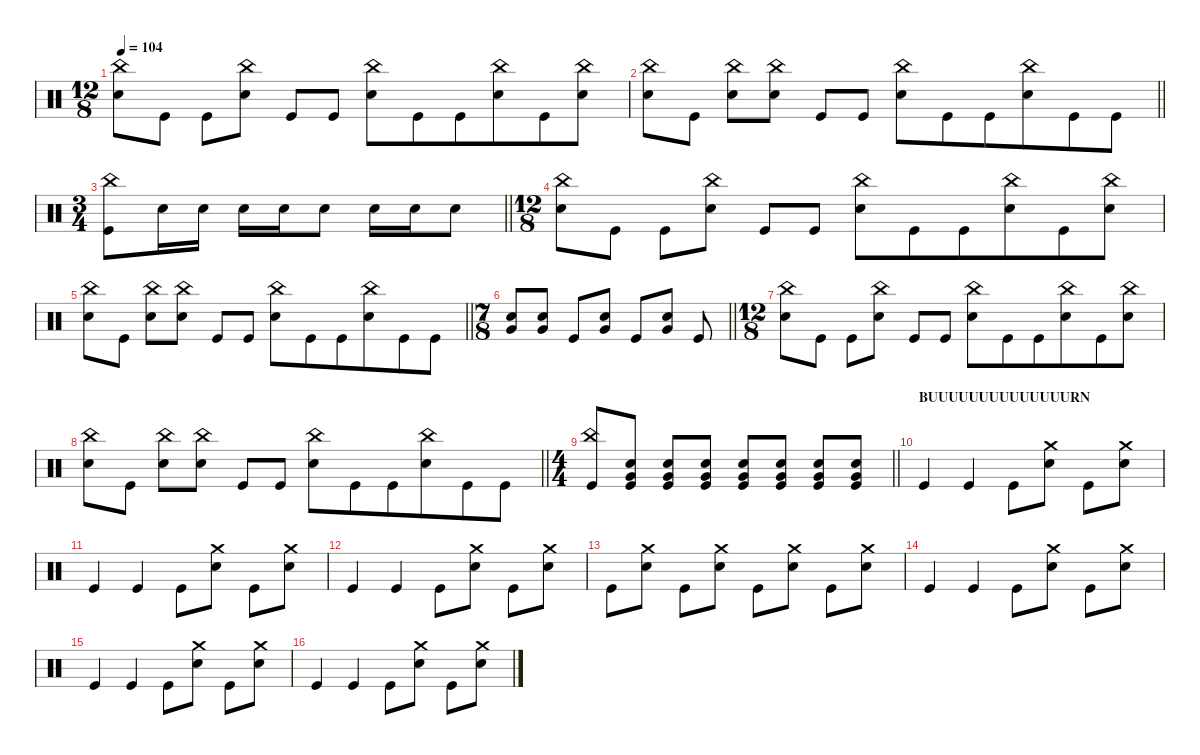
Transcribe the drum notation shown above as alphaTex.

\defaultSystemsLayout 4
\hideDynamics
\bracketExtendMode nobrackets
\singleTrackTrackNamePolicy hidden
\multiTrackTrackNamePolicy hidden
\firstSystemTrackNameMode fullname
\firstSystemTrackNameOrientation horizontal
\otherSystemsTrackNameOrientation horizontal
\track ("Drumkit" "drm.") {instrument percussion}
\staff {score}
\articulation defaults
\ts (12 8)
\beaming (8 2 2 2 6)
\tempo 104
\clef neutral
\ks c
("Snare (hit) 2" "China (hit)").8{dy f beam Down} "Kick (hit)".8{beam Down} "Kick (hit)".8{beam Down} ("Snare (hit) 2" "China (hit)").8{beam Down} "Kick (hit)".8{beam Up} "Kick (hit)".8{beam Up} ("Snare (hit) 2" "China (hit)").8{beam Down} "Kick (hit)".8{beam Down} "Kick (hit)".8{beam Down} ("Snare (hit) 2" "China (hit)").8{beam Down} "Kick (hit)".8{beam Down} ("Snare (hit) 2" "China (hit)").8{beam Down} |
\barLineRight lightlight
("Snare (hit) 2" "China (hit)").8{beam Down} "Kick (hit)".8{beam Down} ("Snare (hit) 2" "China (hit)").8{beam Down} ("Snare (hit) 2" "China (hit)").8{beam Down} "Kick (hit)".8{beam Up} "Kick (hit)".8{beam Up} ("Snare (hit) 2" "China (hit)").8{beam Down} "Kick (hit)".8{beam Down} "Kick (hit)".8{beam Down} ("Snare (hit) 2" "China (hit)").8{beam Down} "Kick (hit)".8{beam Down} "Kick (hit)".8{beam Down} |
\ts (3 4)
\beaming (8 2 2 2 2)
\barLineRight lightlight
("Kick (hit)" "China (hit)").8{beam Down} "Snare (hit) 2".16{beam Down} "Snare (hit) 2".16{beam Down} "Snare (hit) 2".16{beam Down} "Snare (hit) 2".16{beam Down} "Snare (hit) 2".8{beam Down} "Snare (hit) 2".16{beam Down} "Snare (hit) 2".16{beam Down} "Snare (hit) 2".8{beam Down} |
\ts (12 8)
\beaming (8 2 2 2 6)
("Snare (hit) 2" "China (hit)").8{beam Down} "Kick (hit)".8{beam Down} "Kick (hit)".8{beam Down} ("Snare (hit) 2" "China (hit)").8{beam Down} "Kick (hit)".8{beam Up} "Kick (hit)".8{beam Up} ("Snare (hit) 2" "China (hit)").8{beam Down} "Kick (hit)".8{beam Down} "Kick (hit)".8{beam Down} ("Snare (hit) 2" "China (hit)").8{beam Down} "Kick (hit)".8{beam Down} ("Snare (hit) 2" "China (hit)").8{beam Down} |
\barLineRight lightlight
("Snare (hit) 2" "China (hit)").8{beam Down} "Kick (hit)".8{beam Down} ("Snare (hit) 2" "China (hit)").8{beam Down} ("Snare (hit) 2" "China (hit)").8{beam Down} "Kick (hit)".8{beam Up} "Kick (hit)".8{beam Up} ("Snare (hit) 2" "China (hit)").8{beam Down} "Kick (hit)".8{beam Down} "Kick (hit)".8{beam Down} ("Snare (hit) 2" "China (hit)").8{beam Down} "Kick (hit)".8{beam Down} "Kick (hit)".8{beam Down} |
\ts (7 8)
\beaming (8 2 2 2 2)
\barLineRight lightlight
("Snare (hit) 2" "Very Low Tom (hit)").8{beam Up} ("Snare (hit) 2" "Very Low Tom (hit)").8{beam Up} "Kick (hit)".8{beam Up} ("Snare (hit) 2" "Very Low Tom (hit)").8{beam Up} "Kick (hit)".8{beam Up} ("Snare (hit) 2" "Very Low Tom (hit)").8{beam Up} "Kick (hit)".8{beam Up} |
\ts (12 8)
\beaming (8 2 2 2 6)
("Snare (hit) 2" "China (hit)").8{beam Down} "Kick (hit)".8{beam Down} "Kick (hit)".8{beam Down} ("Snare (hit) 2" "China (hit)").8{beam Down} "Kick (hit)".8{beam Up} "Kick (hit)".8{beam Up} ("Snare (hit) 2" "China (hit)").8{beam Down} "Kick (hit)".8{beam Down} "Kick (hit)".8{beam Down} ("Snare (hit) 2" "China (hit)").8{beam Down} "Kick (hit)".8{beam Down} ("Snare (hit) 2" "China (hit)").8{beam Down} |
\barLineRight lightlight
("Snare (hit) 2" "China (hit)").8{beam Down} "Kick (hit)".8{beam Down} ("Snare (hit) 2" "China (hit)").8{beam Down} ("Snare (hit) 2" "China (hit)").8{beam Down} "Kick (hit)".8{beam Up} "Kick (hit)".8{beam Up} ("Snare (hit) 2" "China (hit)").8{beam Down} "Kick (hit)".8{beam Down} "Kick (hit)".8{beam Down} ("Snare (hit) 2" "China (hit)").8{beam Down} "Kick (hit)".8{beam Down} "Kick (hit)".8{beam Down} |
\ts (4 4)
\beaming (8 2 2 2 2)
\barLineRight lightlight
("Kick (hit)" "China (hit)").8{beam Up} ("Kick (hit)" "Very Low Tom (hit)" "Snare (hit) 2").8{dy ppp beam Up} ("Kick (hit)" "Very Low Tom (hit)" "Snare (hit) 2").8{dy pp beam Up} ("Kick (hit)" "Very Low Tom (hit)" "Snare (hit) 2").8{dy p beam Up} ("Kick (hit)" "Very Low Tom (hit)" "Snare (hit) 2").8{dy mp beam Up} ("Kick (hit)" "Very Low Tom (hit)" "Snare (hit) 2").8{dy mf beam Up} ("Kick (hit)" "Very Low Tom (hit)" "Snare (hit) 2").8{dy f beam Up} ("Kick (hit)" "Very Low Tom (hit)" "Snare (hit) 2").8{beam Up} |
\section ("" "BUUUUUUUUUUUUUURN")
"Kick (hit)".4{beam Up} "Kick (hit)".4{beam Up} "Kick (hit)".8{beam Down} ("Snare (hit) 2" "Crash medium (hit)").8{beam Down} "Kick (hit)".8{beam Down} ("Snare (hit) 2" "Crash medium (hit)").8{beam Down} |
"Kick (hit)".4{beam Up} "Kick (hit)".4{beam Up} "Kick (hit)".8{beam Down} ("Snare (hit) 2" "Crash medium (hit)").8{beam Down} "Kick (hit)".8{beam Down} ("Snare (hit) 2" "Crash medium (hit)").8{beam Down} |
"Kick (hit)".4{beam Up} "Kick (hit)".4{beam Up} "Kick (hit)".8{beam Down} ("Snare (hit) 2" "Crash medium (hit)").8{beam Down} "Kick (hit)".8{beam Down} ("Snare (hit) 2" "Crash medium (hit)").8{beam Down} |
"Kick (hit)".8{beam Down} ("Snare (hit) 2" "Crash medium (hit)").8{beam Down} "Kick (hit)".8{beam Down} ("Snare (hit) 2" "Crash medium (hit)").8{beam Down} "Kick (hit)".8{beam Down} ("Snare (hit) 2" "Crash medium (hit)").8{beam Down} "Kick (hit)".8{beam Down} ("Snare (hit) 2" "Crash medium (hit)").8{beam Down} |
"Kick (hit)".4{beam Up} "Kick (hit)".4{beam Up} "Kick (hit)".8{beam Down} ("Snare (hit) 2" "Crash medium (hit)").8{beam Down} "Kick (hit)".8{beam Down} ("Snare (hit) 2" "Crash medium (hit)").8{beam Down} |
"Kick (hit)".4{beam Up} "Kick (hit)".4{beam Up} "Kick (hit)".8{beam Down} ("Snare (hit) 2" "Crash medium (hit)").8{beam Down} "Kick (hit)".8{beam Down} ("Snare (hit) 2" "Crash medium (hit)").8{beam Down} |
"Kick (hit)".4{beam Up} "Kick (hit)".4{beam Up} "Kick (hit)".8{beam Down} ("Snare (hit) 2" "Crash medium (hit)").8{beam Down} "Kick (hit)".8{beam Down} ("Snare (hit) 2" "Crash medium (hit)").8{beam Down}
